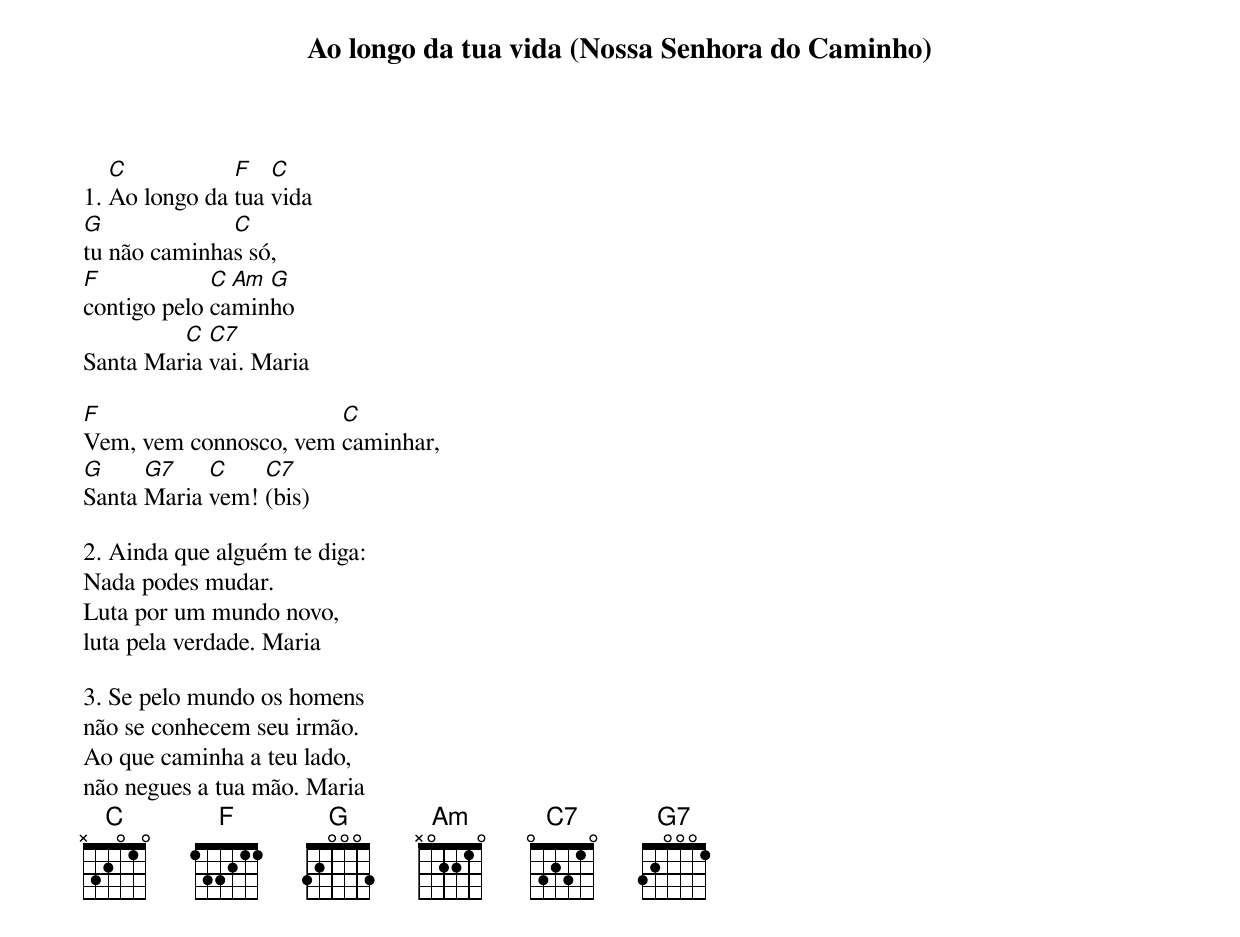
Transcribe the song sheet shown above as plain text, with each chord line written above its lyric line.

Ao longo da tua vida (Nossa Senhora do Caminho)

   C           F   C
1. Ao longo da tua vida
G             C
tu não caminhas só,
F            C Am G
contigo pelo caminho
         C  C7
Santa Maria vai. Maria

F                      C
Vem, vem connosco, vem caminhar,
G     G7    C    C7
Santa Maria vem! (bis)

2. Ainda que alguém te diga:
Nada podes mudar.
Luta por um mundo novo,
luta pela verdade. Maria

3. Se pelo mundo os homens
não se conhecem seu irmão.
Ao que caminha a teu lado,
não negues a tua mão. Maria
